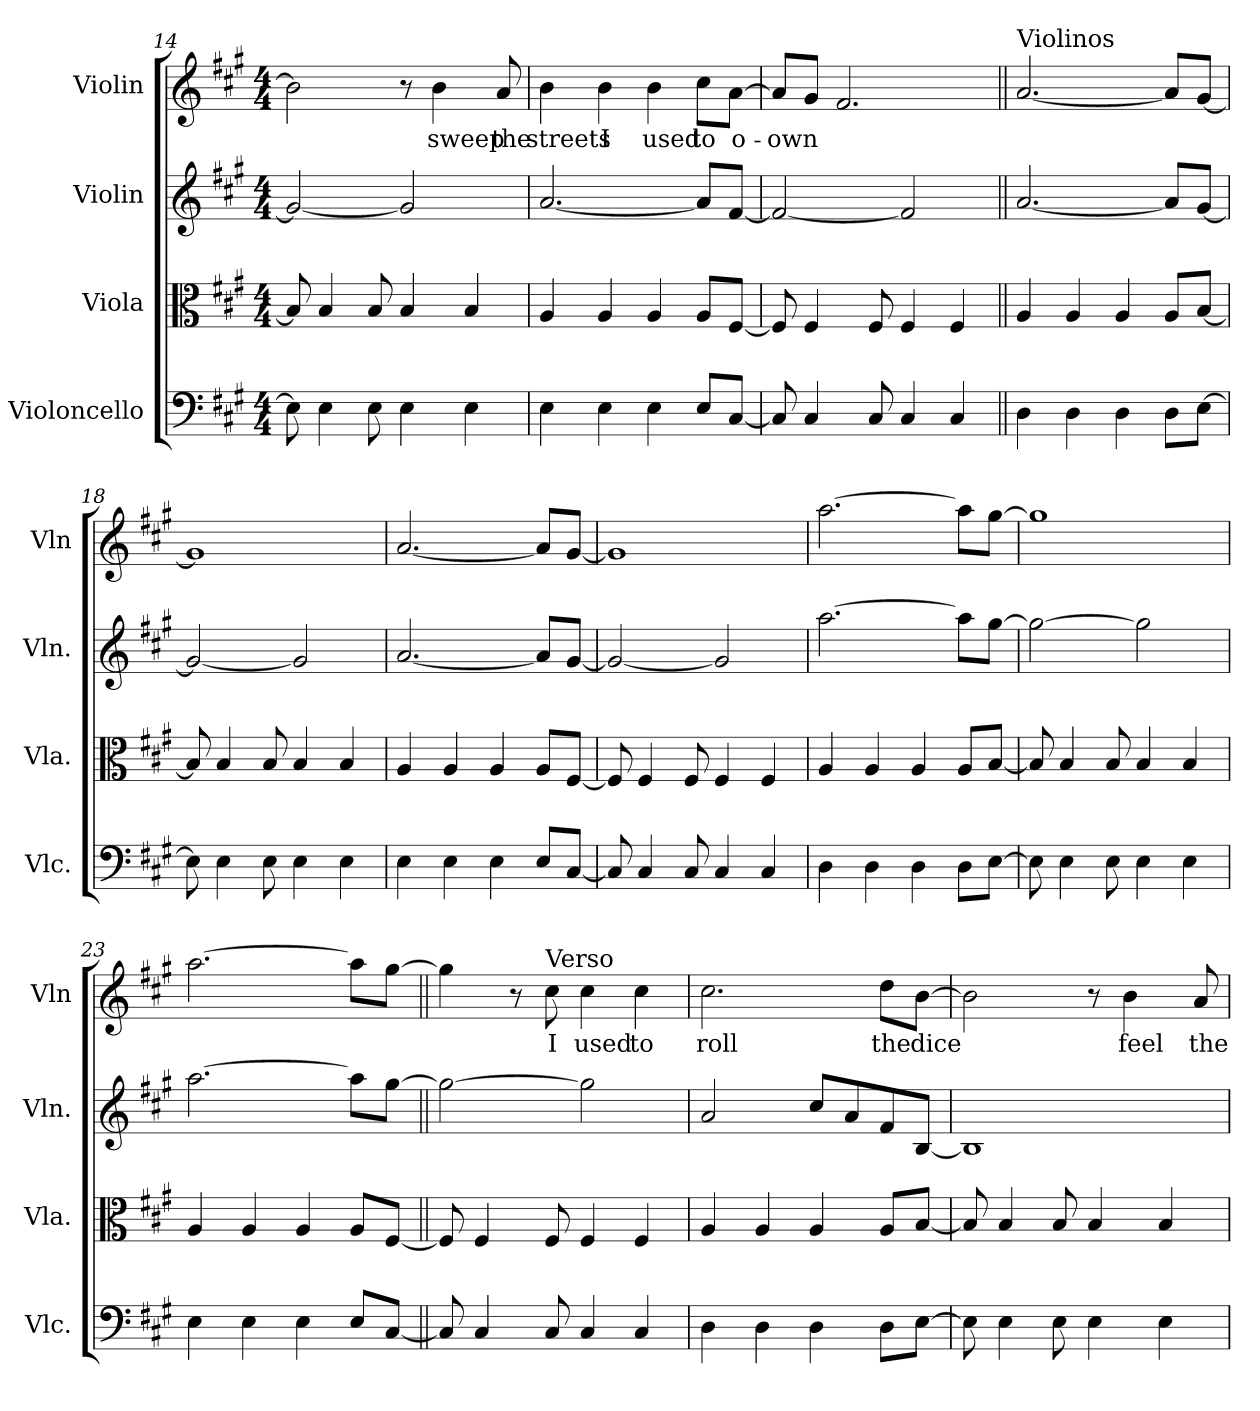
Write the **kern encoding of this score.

**kern	**kern	**kern	**kern	**text
*part4	*part3	*part2	*part1	*part1
*staff4	*staff3	*staff2	*staff1	*staff1
*I"Violoncello	*I"Viola	*I"Violin	*I"Violin	*
*I'Vlc.	*I'Vla.	*I'Vln.	*I'Vln	*
!!LO:LB:g=z
*clefF4	*clefC3	*clefG2	*clefG2	*
*k[f#c#g#]	*k[f#c#g#]	*k[f#c#g#]	*k[f#c#g#]	*
*M4/4	*M4/4	*M4/4	*M4/4	*
=14	=14	=14	=14	=14
8E\]	8B/]	2g#/_	2b\]	.
4E\	4B/	.	.	.
8E\	8B/	.	.	.
4E\	4B/	2g#/]	8r	.
!	!	!	!	!LO:LY:b
.	.	.	4b\	sweep
4E\	4B/	.	.	.
!	!	!	!	!LO:LY:b
.	.	.	8a/	the
=15	=15	=15	=15	=15
!	!	!	!	!LO:LY:b
4E\	4A/	[2.a/	4b\	streets
!	!	!	!	!LO:LY:b
4E\	4A/	.	4b\	I
!	!	!	!	!LO:LY:b
4E\	4A/	.	4b\	used
!	!	!	!	!LO:LY:b
8E\L	8A/L	8a/L]	8cc#\L	to
!	!	!	!	!LO:LY:b
[8C#/J	[8F#/J	[8f#/J	[8a\J	o-
=16	=16	=16	=16	=16
!	!	!	!	!LO:LY:b
8C#/]	8F#/]	2f#/_	8a/L]	-own
4C#/	4F#/	.	8g#/J	.
.	.	.	2.f#/	.
8C#/	8F#/	.	.	.
4C#/	4F#/	2f#/]	.	.
4C#/	4F#/	.	.	.
=17||	=17||	=17||	=17||	=17||
!	!	!	!LO:TX:a:t=Violinos	!
4D\	4A/	[2.a/	[2.a/	.
4D\	4A/	.	.	.
4D\	4A/	.	.	.
8D\L	8A/L	8a/L]	8a/L]	.
[8E\J	[8B/J	[8g#/J	[8g#/J	.
=18	=18	=18	=18	=18
8E\]	8B/]	2g#/_	1g#]	.
4E\	4B/	.	.	.
8E\	8B/	.	.	.
4E\	4B/	2g#/]	.	.
4E\	4B/	.	.	.
=19	=19	=19	=19	=19
4E\	4A/	[2.a/	[2.a/	.
4E\	4A/	.	.	.
4E\	4A/	.	.	.
8E\L	8A/L	8a/L]	8a/L]	.
[8C#/J	[8F#/J	[8g#/J	[8g#/J	.
=20	=20	=20	=20	=20
8C#/]	8F#/]	2g#/_	1g#]	.
4C#/	4F#/	.	.	.
8C#/	8F#/	.	.	.
4C#/	4F#/	2g#/]	.	.
4C#/	4F#/	.	.	.
=21	=21	=21	=21	=21
4D\	4A/	[2.aa\	[2.aa\	.
4D\	4A/	.	.	.
4D\	4A/	.	.	.
8D\L	8A/L	8aa\L]	8aa\L]	.
[8E\J	[8B/J	[8gg#\J	[8gg#\J	.
=22	=22	=22	=22	=22
8E\]	8B/]	2gg#\_	1gg#]	.
4E\	4B/	.	.	.
8E\	8B/	.	.	.
4E\	4B/	2gg#\]	.	.
4E\	4B/	.	.	.
=23	=23	=23	=23	=23
4E\	4A/	[2.aa\	[2.aa\	.
4E\	4A/	.	.	.
4E\	4A/	.	.	.
8E\L	8A/L	8aa\L]	8aa\L]	.
[8C#/J	[8F#/J	[8gg#\J	[8gg#\J	.
!!LO:LB:g=z
=24||	=24||	=24||	=24||	=24||
8C#/]	8F#/]	2gg#\_	4gg#\]	.
4C#/	4F#/	.	.	.
.	.	.	8r	.
!	!	!	!LO:TX:a:t=Verso	!
!	!	!	!	!LO:LY:b
8C#/	8F#/	.	8cc#\	I
!	!	!	!	!LO:LY:b
4C#/	4F#/	2gg#\]	4cc#\	used
!	!	!	!	!LO:LY:b
4C#/	4F#/	.	4cc#\	to
=25	=25	=25	=25	=25
!	!	!	!	!LO:LY:b
4D\	4A/	2a/	2.cc#\	roll
4D\	4A/	.	.	.
4D\	4A/	8cc#\L	.	.
.	.	8a/	.	.
!	!	!	!	!LO:LY:b
8D\L	8A/L	8f#/	8dd\L	the
!	!	!	!	!LO:LY:b
[8E\J	[8B/J	[8B/J	[8b\J	dice
=26	=26	=26	=26	=26
8E\]	8B/]	1B]	2b\]	.
4E\	4B/	.	.	.
8E\	8B/	.	.	.
4E\	4B/	.	8r	.
!	!	!	!	!LO:LY:b
.	.	.	4b\	feel
4E\	4B/	.	.	.
!	!	!	!	!LO:LY:b
.	.	.	8a/	the
=	=	=	=	=
*-	*-	*-	*-	*-
